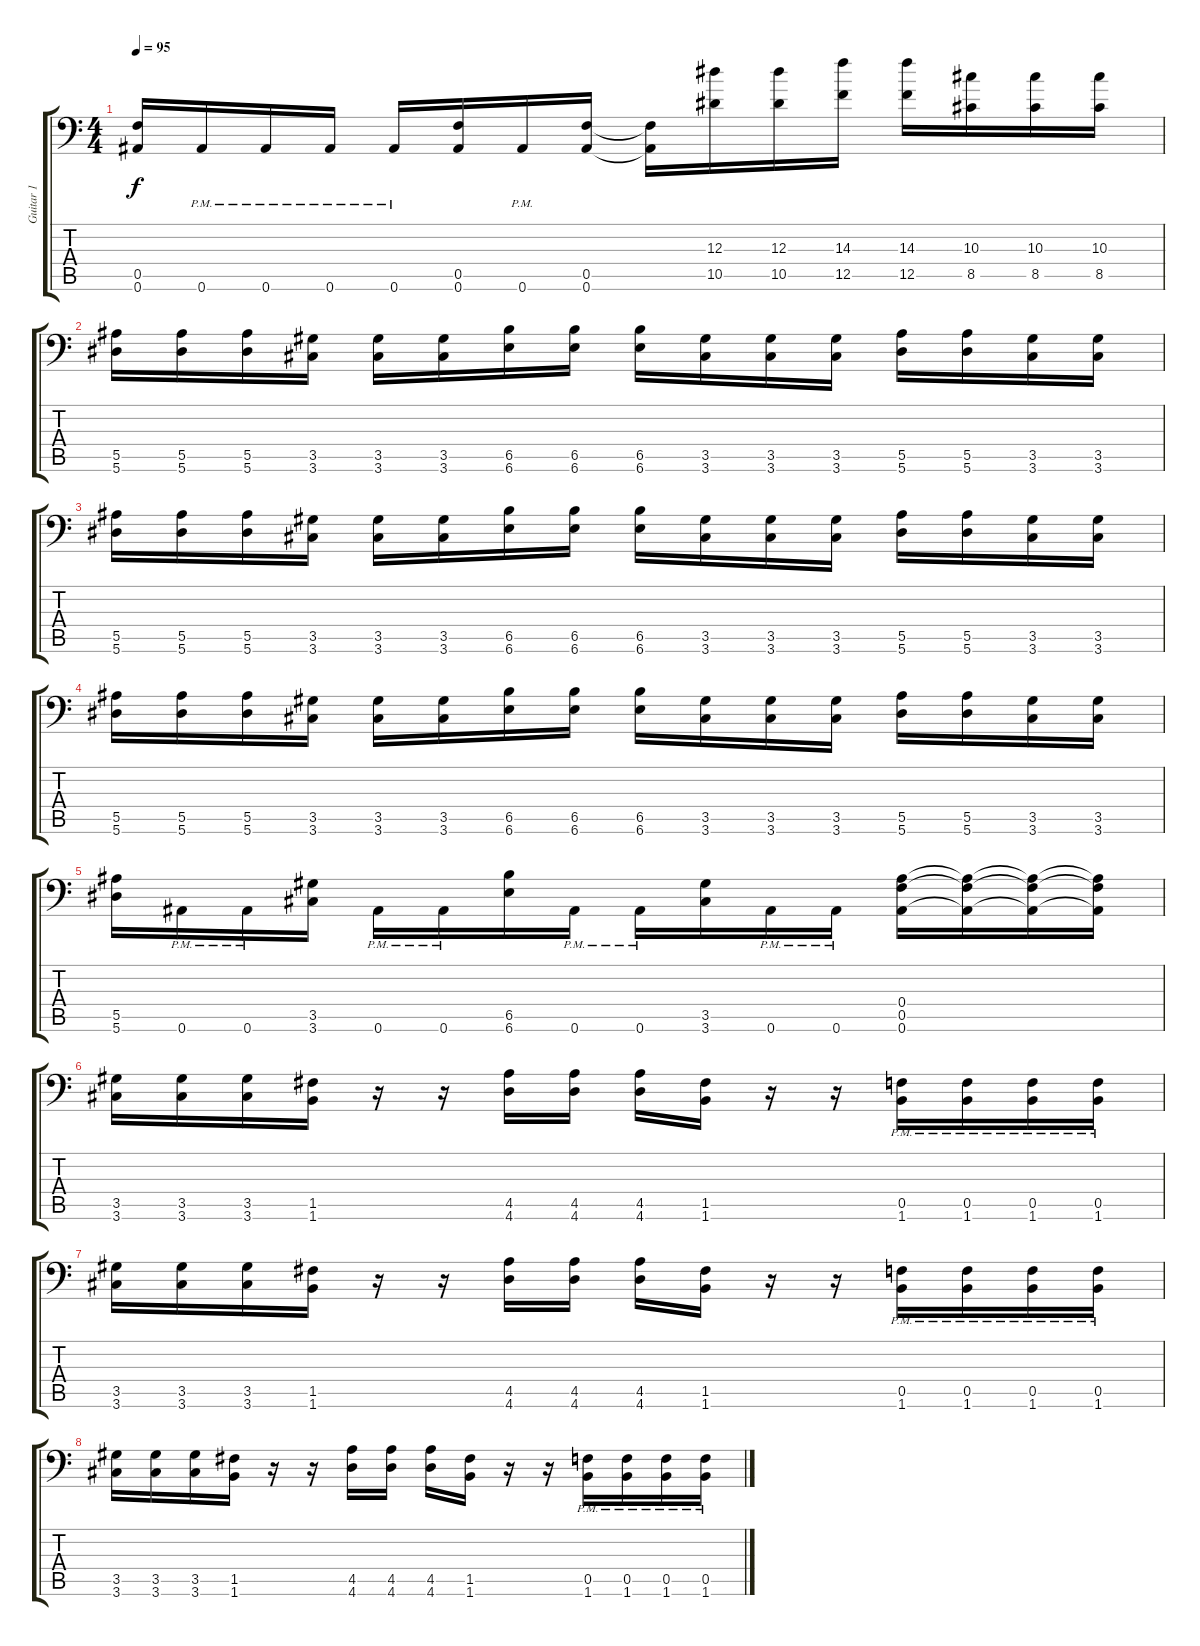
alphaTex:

\track ("Guitar 1" "Guitar 1") {instrument distortionguitar}
\staff {score tabs}
\tuning (C4 G3 Eb3 Bb2 F2 Bb1) {hide}
\ts (4 4)
\tempo 95
\clef f4
\ks c
(0.5 0.6).16{dy f} 0.6{pm}.16 0.6{pm}.16 0.6{pm}.16 0.6{pm}.16 (0.5 0.6).16 0.6{pm}.16 (0.5 0.6).16 (0.5{t} 0.6{t}).16 (12.3 10.5).16 (12.3 10.5).16 (14.3 12.5).16 (14.3 12.5).16 (10.3 8.5).16 (10.3 8.5).16 (10.3 8.5).16 |
(5.5 5.6).16 (5.5 5.6).16 (5.5 5.6).16 (3.5 3.6).16 (3.5 3.6).16 (3.5 3.6).16 (6.5 6.6).16 (6.5 6.6).16 (6.5 6.6).16 (3.5 3.6).16 (3.5 3.6).16 (3.5 3.6).16 (5.5 5.6).16 (5.5 5.6).16 (3.5 3.6).16 (3.5 3.6).16 |
(5.5 5.6).16 (5.5 5.6).16 (5.5 5.6).16 (3.5 3.6).16 (3.5 3.6).16 (3.5 3.6).16 (6.5 6.6).16 (6.5 6.6).16 (6.5 6.6).16 (3.5 3.6).16 (3.5 3.6).16 (3.5 3.6).16 (5.5 5.6).16 (5.5 5.6).16 (3.5 3.6).16 (3.5 3.6).16 |
(5.5 5.6).16 (5.5 5.6).16 (5.5 5.6).16 (3.5 3.6).16 (3.5 3.6).16 (3.5 3.6).16 (6.5 6.6).16 (6.5 6.6).16 (6.5 6.6).16 (3.5 3.6).16 (3.5 3.6).16 (3.5 3.6).16 (5.5 5.6).16 (5.5 5.6).16 (3.5 3.6).16 (3.5 3.6).16 |
(5.5 5.6).16 0.6{pm}.16 0.6{pm}.16 (3.5 3.6).16 0.6{pm}.16 0.6{pm}.16 (6.5 6.6).16 0.6{pm}.16 0.6{pm}.16 (3.5 3.6).16 0.6{pm}.16 0.6{pm}.16 (0.4 0.5 0.6).16 (0.4{t} 0.5{t} 0.6{t}).16 (0.4{t} 0.5{t} 0.6{t}).16 (0.4{t} 0.5{t} 0.6{t}).16 |
(3.5 3.6).16 (3.5 3.6).16 (3.5 3.6).16 (1.5 1.6).16 r.16 r.16 (4.5 4.6).16 (4.5 4.6).16 (4.5 4.6).16 (1.5 1.6).16 r.16 r.16 (0.5{pm} 1.6{pm}).16 (0.5{pm} 1.6{pm}).16 (0.5{pm} 1.6{pm}).16 (0.5{pm} 1.6{pm}).16 |
(3.5 3.6).16 (3.5 3.6).16 (3.5 3.6).16 (1.5 1.6).16 r.16 r.16 (4.5 4.6).16 (4.5 4.6).16 (4.5 4.6).16 (1.5 1.6).16 r.16 r.16 (0.5{pm} 1.6{pm}).16 (0.5{pm} 1.6{pm}).16 (0.5{pm} 1.6{pm}).16 (0.5{pm} 1.6{pm}).16 |
(3.5 3.6).16 (3.5 3.6).16 (3.5 3.6).16 (1.5 1.6).16 r.16 r.16 (4.5 4.6).16 (4.5 4.6).16 (4.5 4.6).16 (1.5 1.6).16 r.16 r.16 (0.5{pm} 1.6{pm}).16 (0.5{pm} 1.6{pm}).16 (0.5{pm} 1.6{pm}).16 (0.5{pm} 1.6{pm}).16
